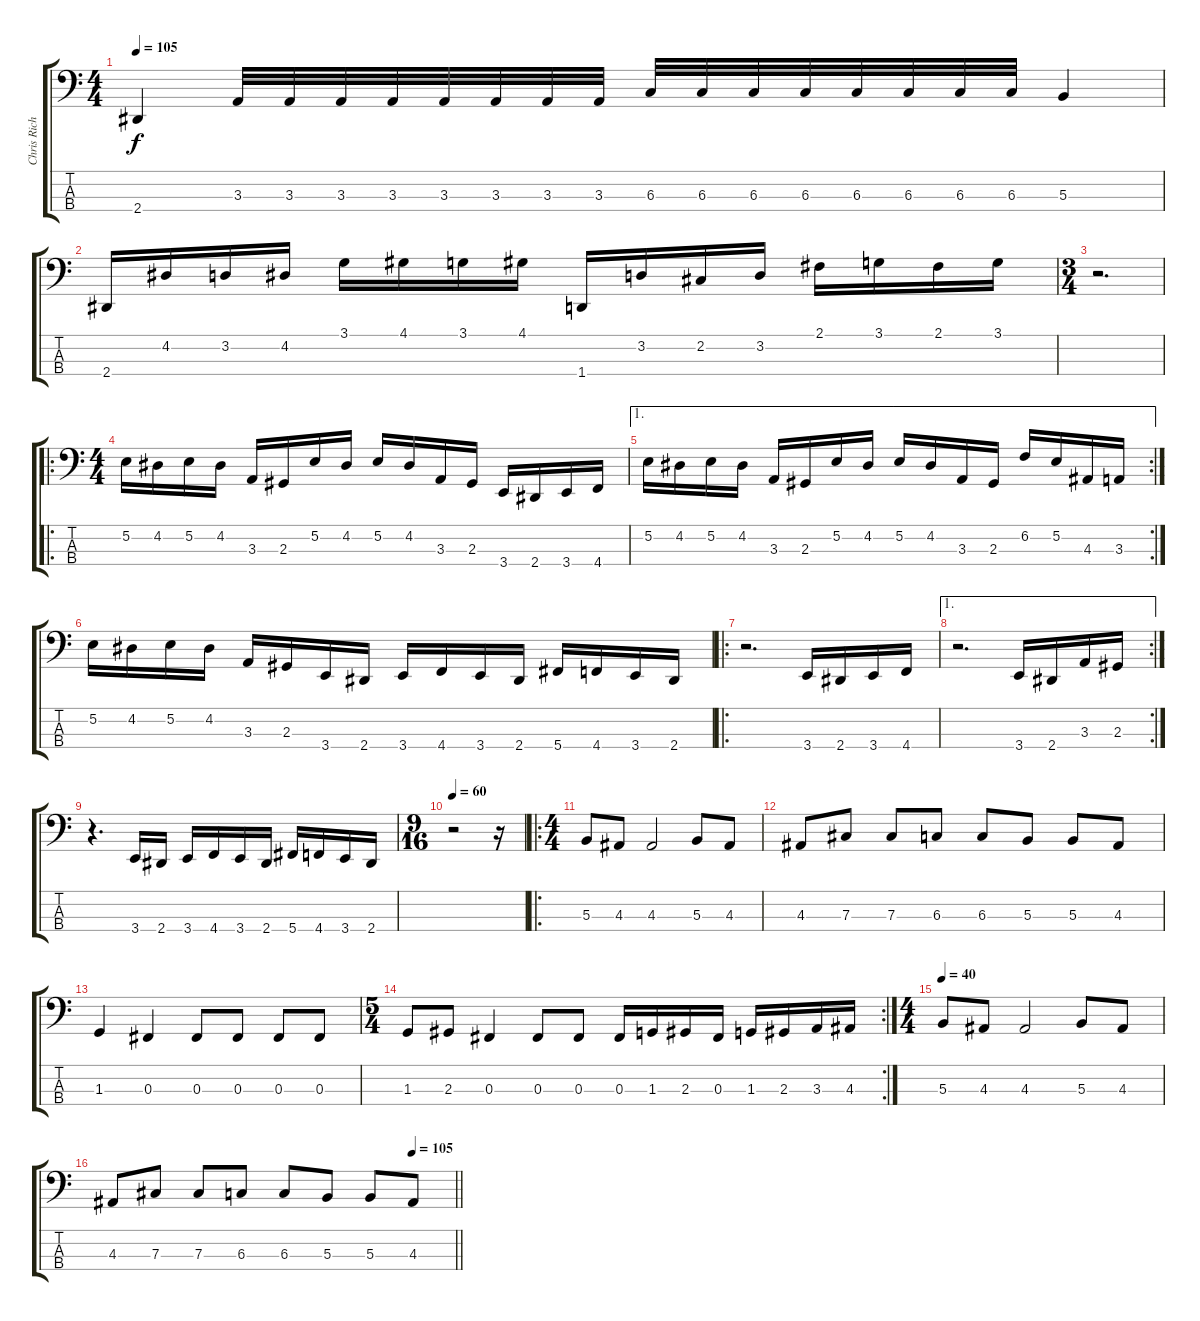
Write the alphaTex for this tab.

\track ("Chris Richards" "Chris Rich") {instrument electricbassfinger}
\staff {score tabs}
\tuning (E2 B1 Gb1 Db1) {hide}
\ts (4 4)
\tempo 105
\clef f4
\ks c
2.4.4{dy f} 3.3.32 3.3.32 3.3.32 3.3.32 3.3.32 3.3.32 3.3.32 3.3.32 6.3.32 6.3.32 6.3.32 6.3.32 6.3.32 6.3.32 6.3.32 6.3.32 5.3.4 |
2.4.16 4.2.16 3.2.16 4.2.16 3.1.16 4.1.16 3.1.16 4.1.16 1.4.16 3.2.16 2.2.16 3.2.16 2.1.16 3.1.16 2.1.16 3.1.16 |
\ts (3 4)
r.2{d} |
\ro
\ts (4 4)
5.2.16 4.2.16 5.2.16 4.2.16 3.3.16 2.3.16 5.2.16 4.2.16 5.2.16 4.2.16 3.3.16 2.3.16 3.4.16 2.4.16 3.4.16 4.4.16 |
\ae 1
\rc 2
5.2.16 4.2.16 5.2.16 4.2.16 3.3.16 2.3.16 5.2.16 4.2.16 5.2.16 4.2.16 3.3.16 2.3.16 6.2.16 5.2.16 4.3.16 3.3.16 |
5.2.16 4.2.16 5.2.16 4.2.16 3.3.16 2.3.16 3.4.16 2.4.16 3.4.16 4.4.16 3.4.16 2.4.16 5.4.16 4.4.16 3.4.16 2.4.16 |
\ro
r.2{d} 3.4.16 2.4.16 3.4.16 4.4.16 |
\ae 1
\rc 2
r.2{d} 3.4.16 2.4.16 3.3.16 2.3.16 |
r.4{d} 3.4.16 2.4.16 3.4.16 4.4.16 3.4.16 2.4.16 5.4.16 4.4.16 3.4.16 2.4.16 |
\ts (9 16)
\tempo 60
r.2 r.16 |
\ro
\ts (4 4)
5.3.8 4.3.8 4.3.2 5.3.8 4.3.8 |
4.3.8 7.3.8 7.3.8 6.3.8 6.3.8 5.3.8 5.3.8 4.3.8 |
1.3.4 0.3.4 0.3.8 0.3.8 0.3.8 0.3.8 |
\rc 2
\ts (5 4)
1.3.8 2.3.8 0.3.4 0.3.8 0.3.8 0.3.16 1.3.16 2.3.16 0.3.16 1.3.16 2.3.16 3.3.16 4.3.16 |
\ts (4 4)
\tempo 40
5.3.8 4.3.8 4.3.2 5.3.8 4.3.8 |
\tempo (105 0.875)
\barLineRight lightlight
4.3.8 7.3.8 7.3.8 6.3.8 6.3.8 5.3.8 5.3.8 4.3.8
